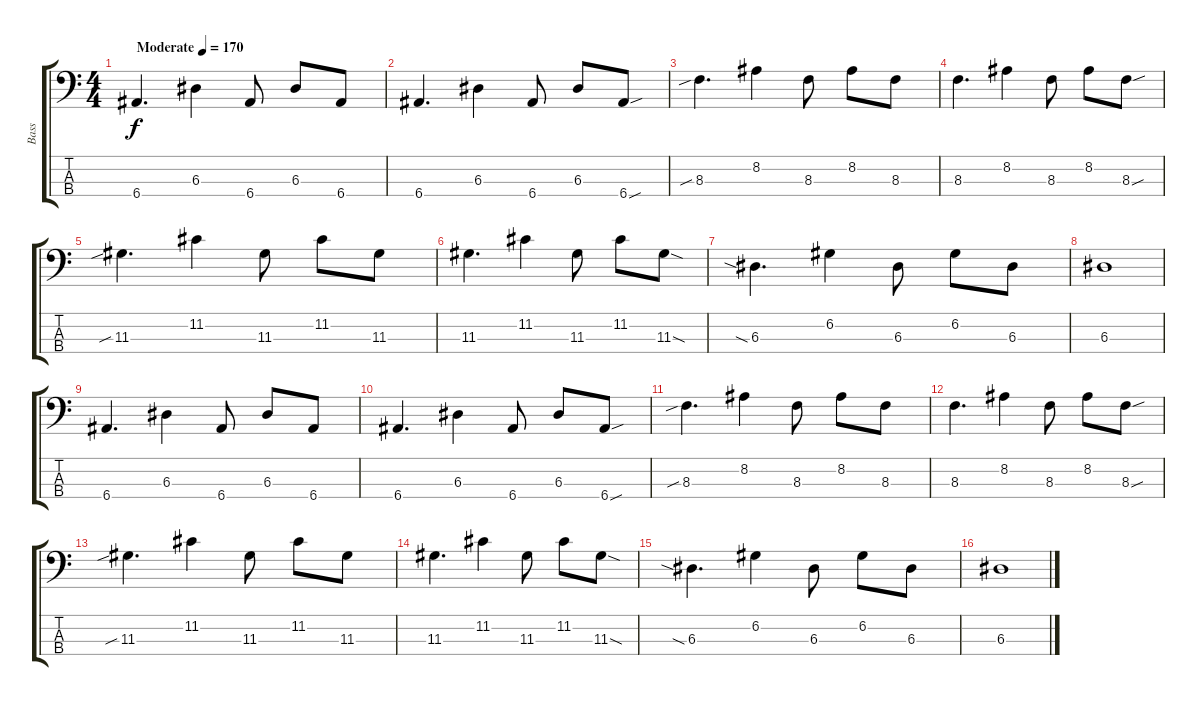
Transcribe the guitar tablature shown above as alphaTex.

\track ("Bass" "Bass") {instrument electricbassfinger}
\staff {score tabs}
\tuning (G2 D2 A1 E1) {hide}
\ts (4 4)
\tempo (170 "Moderate")
\clef f4
\ks c
6.4.4{d dy f instrument electricbassfinger} 6.3.4 6.4.8 6.3.8 6.4.8 |
6.4.4{d} 6.3.4 6.4.8 6.3.8 6.4{sou}.8 |
8.3{sib}.4{d} 8.2.4 8.3.8 8.2.8 8.3.8 |
8.3.4{d} 8.2.4 8.3.8 8.2.8 8.3{sou}.8 |
11.3{sib}.4{d} 11.2.4 11.3.8 11.2.8 11.3.8 |
11.3.4{d} 11.2.4 11.3.8 11.2.8 11.3{sod}.8 |
6.3{sia}.4{d} 6.2.4 6.3.8 6.2.8 6.3.8 |
6.3.1 |
6.4.4{d} 6.3.4 6.4.8 6.3.8 6.4.8 |
6.4.4{d} 6.3.4 6.4.8 6.3.8 6.4{sou}.8 |
8.3{sib}.4{d} 8.2.4 8.3.8 8.2.8 8.3.8 |
8.3.4{d} 8.2.4 8.3.8 8.2.8 8.3{sou}.8 |
11.3{sib}.4{d} 11.2.4 11.3.8 11.2.8 11.3.8 |
11.3.4{d} 11.2.4 11.3.8 11.2.8 11.3{sod}.8 |
6.3{sia}.4{d} 6.2.4 6.3.8 6.2.8 6.3.8 |
6.3.1
